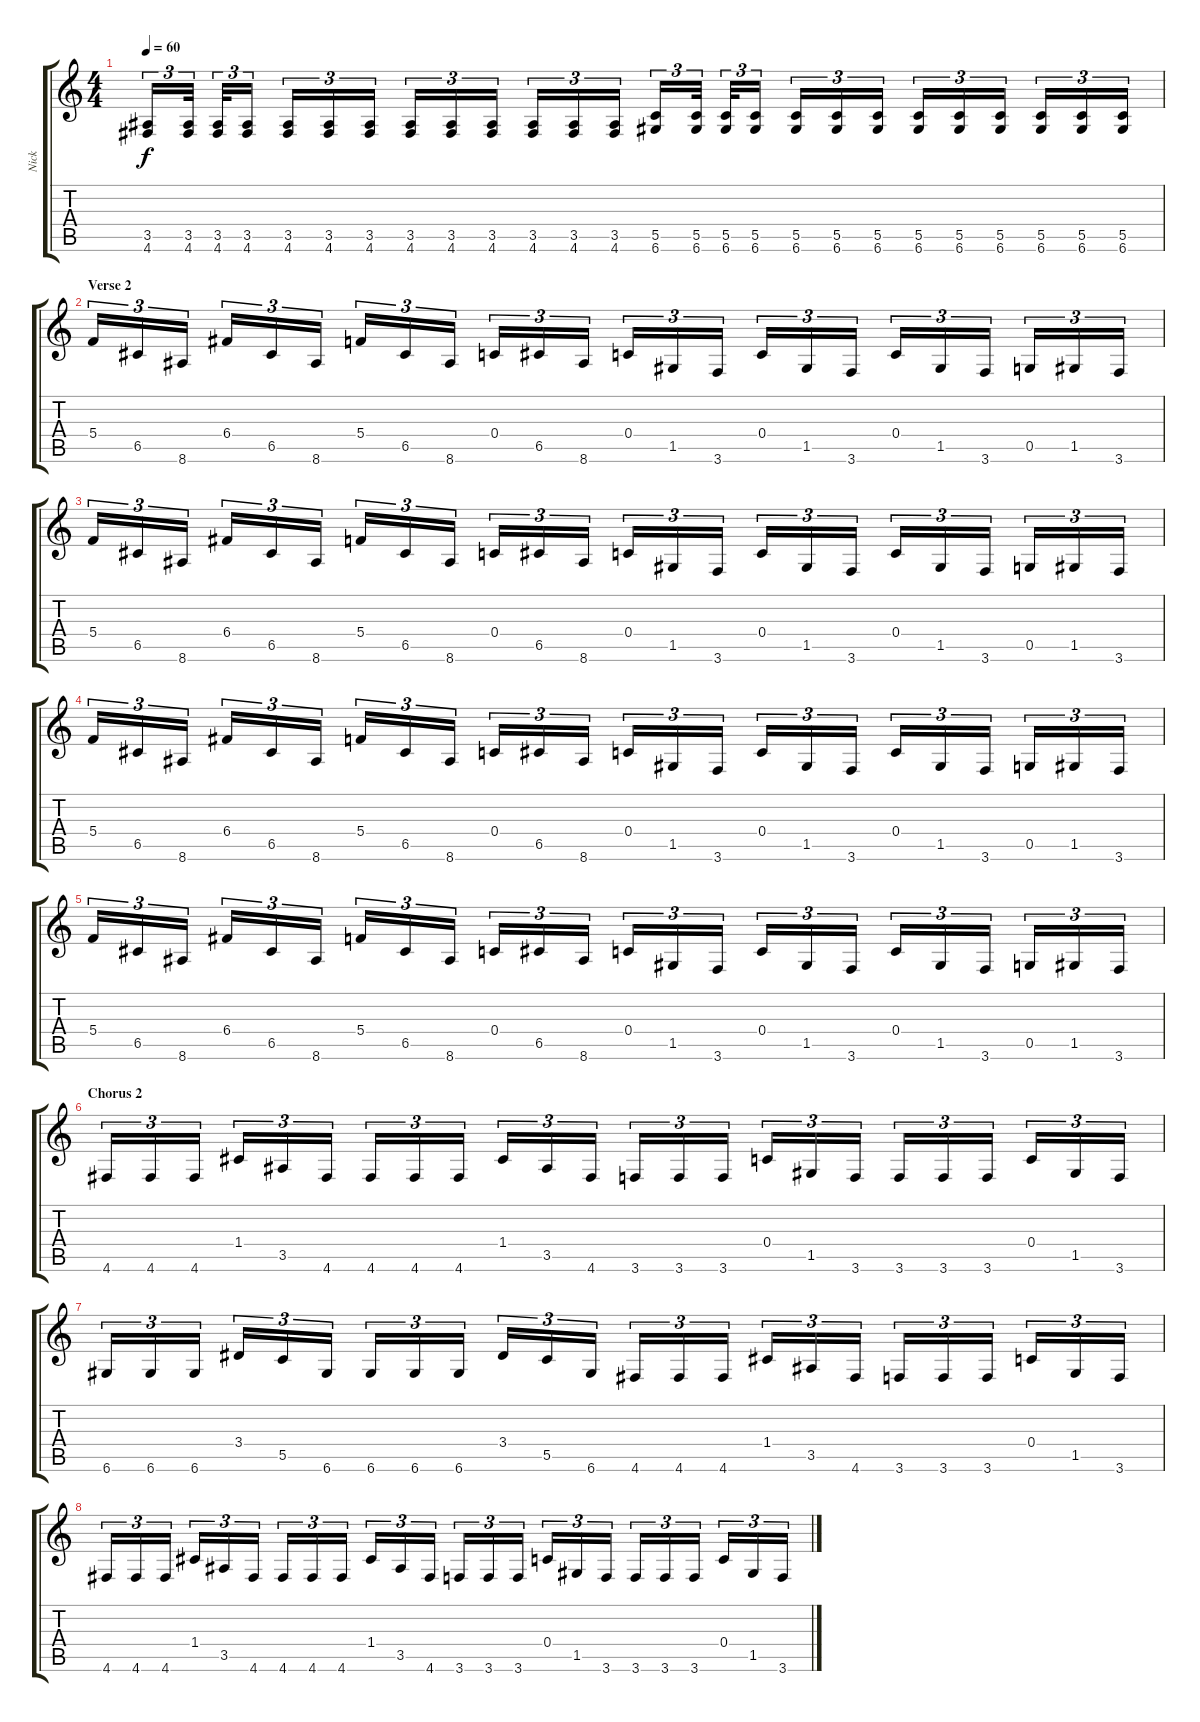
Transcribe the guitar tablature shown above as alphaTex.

\track ("Nick" "Nick") {instrument acousticguitarsteel}
\staff {score tabs}
\tuning (D4 A3 F3 C3 G2 D2) {hide}
\ts (4 4)
\tempo 60
\clef g2
\ks c
(3.5 4.6).16{tu (3 2) dy f} (3.5 4.6).32{tu (3 2)} (3.5 4.6).32{tu (3 2)} (3.5 4.6).16{tu (3 2)} (3.5 4.6).16{tu (3 2)} (3.5 4.6).16{tu (3 2)} (3.5 4.6).16{tu (3 2)} (3.5 4.6).16{tu (3 2)} (3.5 4.6).16{tu (3 2)} (3.5 4.6).16{tu (3 2)} (3.5 4.6).16{tu (3 2)} (3.5 4.6).16{tu (3 2)} (3.5 4.6).16{tu (3 2)} (5.5 6.6).16{tu (3 2)} (5.5 6.6).32{tu (3 2)} (5.5 6.6).32{tu (3 2)} (5.5 6.6).16{tu (3 2)} (5.5 6.6).16{tu (3 2)} (5.5 6.6).16{tu (3 2)} (5.5 6.6).16{tu (3 2)} (5.5 6.6).16{tu (3 2)} (5.5 6.6).16{tu (3 2)} (5.5 6.6).16{tu (3 2)} (5.5 6.6).16{tu (3 2)} (5.5 6.6).16{tu (3 2)} (5.5 6.6).16{tu (3 2)} |
\section ("" "Verse 2")
5.4.16{tu (3 2)} 6.5.16{tu (3 2)} 8.6.16{tu (3 2)} 6.4.16{tu (3 2)} 6.5.16{tu (3 2)} 8.6.16{tu (3 2)} 5.4.16{tu (3 2)} 6.5.16{tu (3 2)} 8.6.16{tu (3 2)} 0.4.16{tu (3 2)} 6.5.16{tu (3 2)} 8.6.16{tu (3 2)} 0.4.16{tu (3 2)} 1.5.16{tu (3 2)} 3.6.16{tu (3 2)} 0.4.16{tu (3 2)} 1.5.16{tu (3 2)} 3.6.16{tu (3 2)} 0.4.16{tu (3 2)} 1.5.16{tu (3 2)} 3.6.16{tu (3 2)} 0.5.16{tu (3 2)} 1.5.16{tu (3 2)} 3.6.16{tu (3 2)} |
5.4.16{tu (3 2)} 6.5.16{tu (3 2)} 8.6.16{tu (3 2)} 6.4.16{tu (3 2)} 6.5.16{tu (3 2)} 8.6.16{tu (3 2)} 5.4.16{tu (3 2)} 6.5.16{tu (3 2)} 8.6.16{tu (3 2)} 0.4.16{tu (3 2)} 6.5.16{tu (3 2)} 8.6.16{tu (3 2)} 0.4.16{tu (3 2)} 1.5.16{tu (3 2)} 3.6.16{tu (3 2)} 0.4.16{tu (3 2)} 1.5.16{tu (3 2)} 3.6.16{tu (3 2)} 0.4.16{tu (3 2)} 1.5.16{tu (3 2)} 3.6.16{tu (3 2)} 0.5.16{tu (3 2)} 1.5.16{tu (3 2)} 3.6.16{tu (3 2)} |
5.4.16{tu (3 2)} 6.5.16{tu (3 2)} 8.6.16{tu (3 2)} 6.4.16{tu (3 2)} 6.5.16{tu (3 2)} 8.6.16{tu (3 2)} 5.4.16{tu (3 2)} 6.5.16{tu (3 2)} 8.6.16{tu (3 2)} 0.4.16{tu (3 2)} 6.5.16{tu (3 2)} 8.6.16{tu (3 2)} 0.4.16{tu (3 2)} 1.5.16{tu (3 2)} 3.6.16{tu (3 2)} 0.4.16{tu (3 2)} 1.5.16{tu (3 2)} 3.6.16{tu (3 2)} 0.4.16{tu (3 2)} 1.5.16{tu (3 2)} 3.6.16{tu (3 2)} 0.5.16{tu (3 2)} 1.5.16{tu (3 2)} 3.6.16{tu (3 2)} |
5.4.16{tu (3 2)} 6.5.16{tu (3 2)} 8.6.16{tu (3 2)} 6.4.16{tu (3 2)} 6.5.16{tu (3 2)} 8.6.16{tu (3 2)} 5.4.16{tu (3 2)} 6.5.16{tu (3 2)} 8.6.16{tu (3 2)} 0.4.16{tu (3 2)} 6.5.16{tu (3 2)} 8.6.16{tu (3 2)} 0.4.16{tu (3 2)} 1.5.16{tu (3 2)} 3.6.16{tu (3 2)} 0.4.16{tu (3 2)} 1.5.16{tu (3 2)} 3.6.16{tu (3 2)} 0.4.16{tu (3 2)} 1.5.16{tu (3 2)} 3.6.16{tu (3 2)} 0.5.16{tu (3 2)} 1.5.16{tu (3 2)} 3.6.16{tu (3 2)} |
\section ("" "Chorus 2")
4.6.16{tu (3 2)} 4.6.16{tu (3 2)} 4.6.16{tu (3 2)} 1.4.16{tu (3 2)} 3.5.16{tu (3 2)} 4.6.16{tu (3 2)} 4.6.16{tu (3 2)} 4.6.16{tu (3 2)} 4.6.16{tu (3 2)} 1.4.16{tu (3 2)} 3.5.16{tu (3 2)} 4.6.16{tu (3 2)} 3.6.16{tu (3 2)} 3.6.16{tu (3 2)} 3.6.16{tu (3 2)} 0.4.16{tu (3 2)} 1.5.16{tu (3 2)} 3.6.16{tu (3 2)} 3.6.16{tu (3 2)} 3.6.16{tu (3 2)} 3.6.16{tu (3 2)} 0.4.16{tu (3 2)} 1.5.16{tu (3 2)} 3.6.16{tu (3 2)} |
6.6.16{tu (3 2)} 6.6.16{tu (3 2)} 6.6.16{tu (3 2)} 3.4.16{tu (3 2)} 5.5.16{tu (3 2)} 6.6.16{tu (3 2)} 6.6.16{tu (3 2)} 6.6.16{tu (3 2)} 6.6.16{tu (3 2)} 3.4.16{tu (3 2)} 5.5.16{tu (3 2)} 6.6.16{tu (3 2)} 4.6.16{tu (3 2)} 4.6.16{tu (3 2)} 4.6.16{tu (3 2)} 1.4.16{tu (3 2)} 3.5.16{tu (3 2)} 4.6.16{tu (3 2)} 3.6.16{tu (3 2)} 3.6.16{tu (3 2)} 3.6.16{tu (3 2)} 0.4.16{tu (3 2)} 1.5.16{tu (3 2)} 3.6.16{tu (3 2)} |
4.6.16{tu (3 2)} 4.6.16{tu (3 2)} 4.6.16{tu (3 2)} 1.4.16{tu (3 2)} 3.5.16{tu (3 2)} 4.6.16{tu (3 2)} 4.6.16{tu (3 2)} 4.6.16{tu (3 2)} 4.6.16{tu (3 2)} 1.4.16{tu (3 2)} 3.5.16{tu (3 2)} 4.6.16{tu (3 2)} 3.6.16{tu (3 2)} 3.6.16{tu (3 2)} 3.6.16{tu (3 2)} 0.4.16{tu (3 2)} 1.5.16{tu (3 2)} 3.6.16{tu (3 2)} 3.6.16{tu (3 2)} 3.6.16{tu (3 2)} 3.6.16{tu (3 2)} 0.4.16{tu (3 2)} 1.5.16{tu (3 2)} 3.6.16{tu (3 2)}
